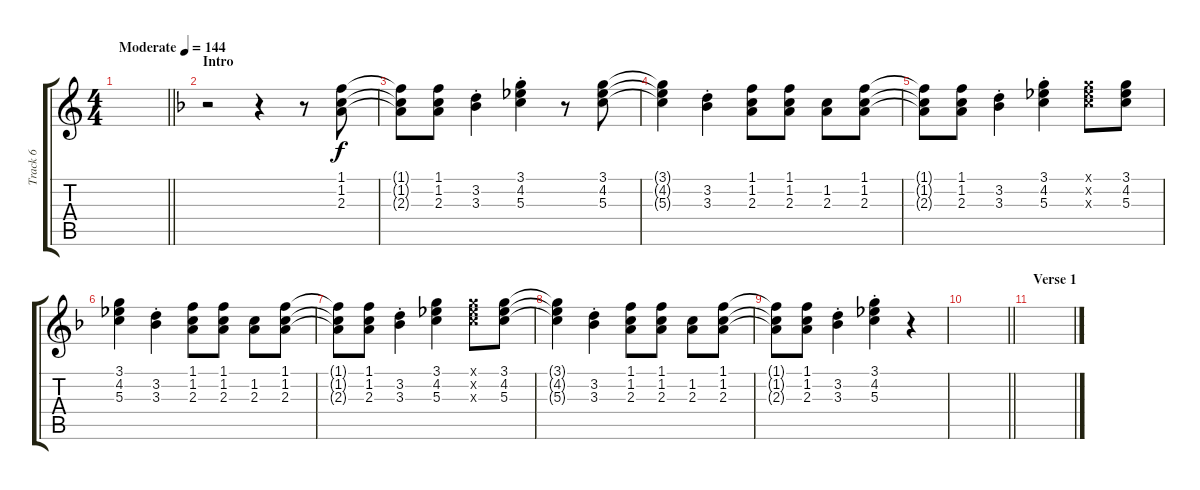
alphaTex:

\track ("Track 6" "Track 6") {instrument electricguitarjazz}
\staff {score tabs}
\tuning (E4 B3 G3 D3 A2 E2) {hide}
\ts (4 4)
\tempo (144 "Moderate")
\clef g2
\barLineRight lightlight
\ks c
|
\section ("" "Intro")
\ks f
r.2 r.4 r.8 (1.1 1.2 2.3).8 |
(1.1{t} 1.2{t} 2.3{t}).8 (1.1 1.2 2.3).8 (3.2{st} 3.3{st}).4 (3.1{st} 4.2{st} 5.3{st}).4 r.8 (3.1 4.2 5.3).8 |
(3.1{t} 4.2{t} 5.3{t}).4 (3.2{st} 3.3{st}).4 (1.1 1.2 2.3).8 (1.1 1.2 2.3).8 (1.2 2.3).8 (1.1 1.2 2.3).8 |
(1.1{t} 1.2{t} 2.3{t}).8 (1.1 1.2 2.3).8 (3.2{st} 3.3{st}).4 (3.1{st} 4.2{st} 5.3{st}).4 (3.1{x} 4.2{x} 5.3{x}).8 (3.1 4.2 5.3).8 |
(3.1 4.2 5.3).4 (3.2{st} 3.3{st}).4 (1.1 1.2 2.3).8 (1.1 1.2 2.3).8 (1.2 2.3).8 (1.1 1.2 2.3).8 |
(1.1{t} 1.2{t} 2.3{t}).8 (1.1 1.2 2.3).8 (3.2{st} 3.3{st}).4 (3.1 4.2 5.3).4 (3.1{x} 4.2{x} 5.3{x}).8 (3.1 4.2 5.3).8 |
(3.1{t} 4.2{t} 5.3{t}).4 (3.2{st} 3.3{st}).4 (1.1 1.2 2.3).8 (1.1 1.2 2.3).8 (1.2 2.3).8 (1.1 1.2 2.3).8 |
(1.1{t} 1.2{t} 2.3{t}).8 (1.1 1.2 2.3).8 (3.2{st} 3.3{st}).4 (3.1{st} 4.2{st} 5.3{st}).4 r.4 |
\barLineRight lightlight
|
\section ("" "Verse 1")
